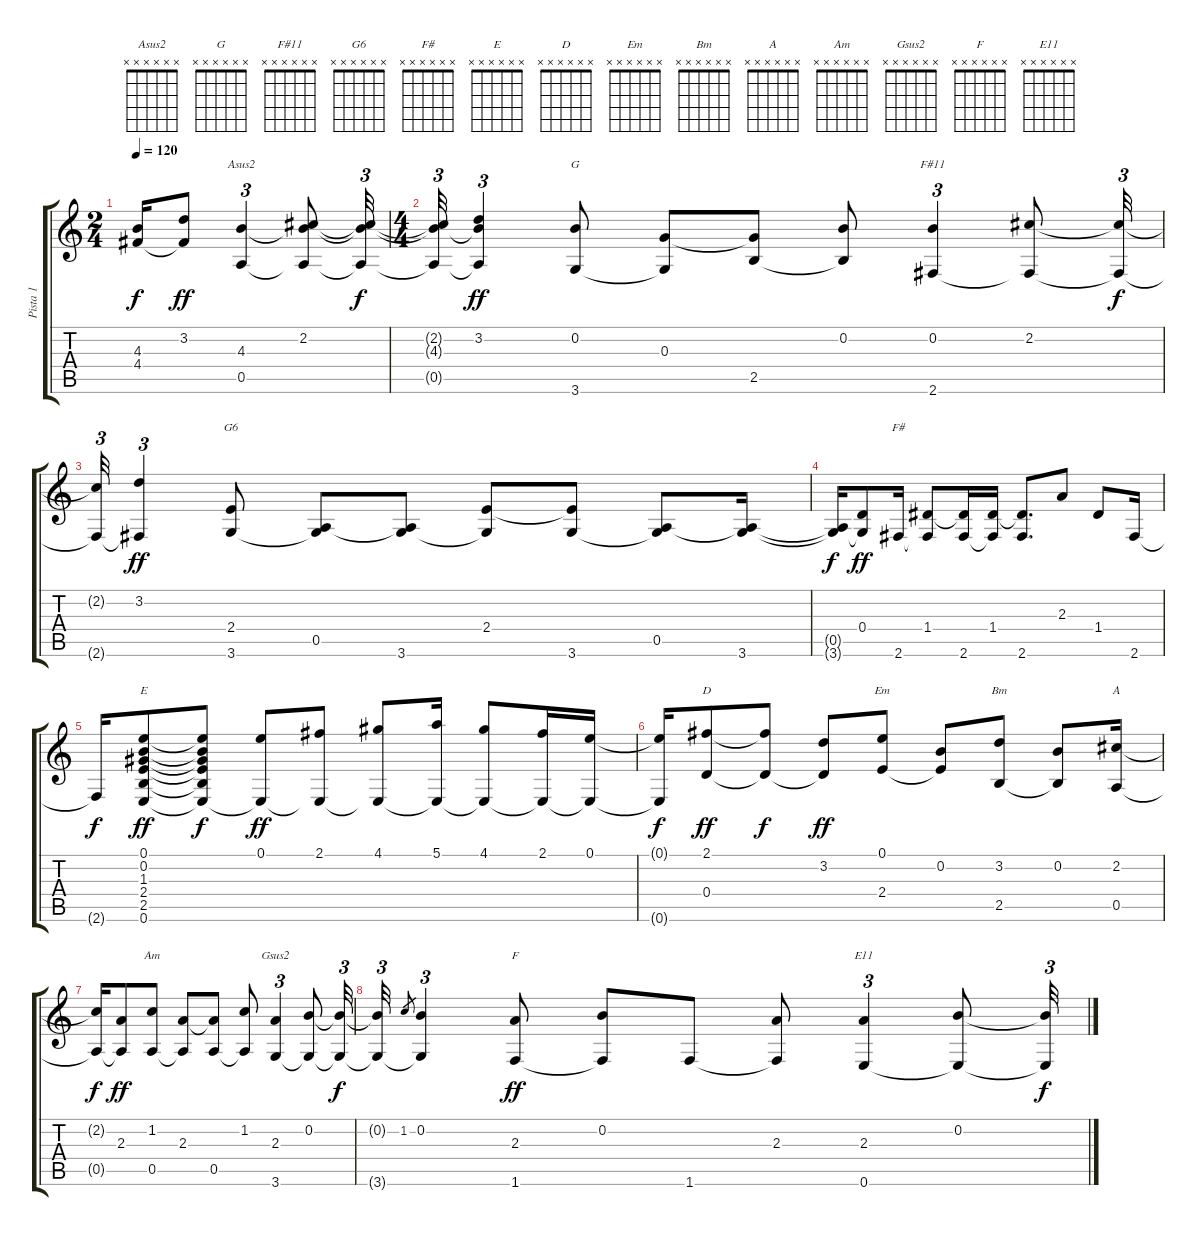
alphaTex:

\track ("Pista 1" "Pista 1") {instrument acousticguitarnylon}
\staff {score tabs}
\tuning (E4 B3 G3 D3 A2 E2) {hide}
\chord ("Asus2" x x x x x x)
\chord ("G" x x x x x x)
\chord ("F#11" x x x x x x)
\chord ("G6" x x x x x x)
\chord ("F#" x x x x x x)
\chord ("E" x x x x x x)
\chord ("D" x x x x x x)
\chord ("Em" x x x x x x)
\chord ("Bm" x x x x x x)
\chord ("A" x x x x x x)
\chord ("Am" x x x x x x)
\chord ("Gsus2" x x x x x x)
\chord ("F" x x x x x x)
\chord ("E11" x x x x x x)
\ts (2 4)
\tempo 120
\clef g2
\ks c
(4.3{t} 4.4{t}).16{dy f} (3.2 4.4{t}).8{dy ff} (4.3 0.5).4{tu (3 2) ch "Asus2"} (2.2 4.3{t} 0.5{t}).8 (2.2{t} 4.3{t} 0.5{t}).32{tu (3 2) dy f} |
\ts (4 4)
(2.2{t} 4.3{t} 0.5{t}).32{tu (3 2)} (3.2 4.3{t} 0.5{t}).4{tu (3 2) dy ff} (0.2 3.6).8{ch "G"} (0.3 3.6{t}).8 (0.3{t} 2.5).8 (0.2 2.5{t}).8 (0.2 2.6).4{tu (3 2) ch "F#11"} (2.2 2.6{t}).8 (2.2{t} 2.6{t}).32{tu (3 2) dy f} |
(2.2{t} 2.6{t}).32{tu (3 2)} (3.2 2.6{t}).4{tu (3 2) dy ff} (2.4 3.6).8{ch "G6"} (0.5 3.6{t}).8 (0.5{t} 3.6).8 (2.4 3.6{t}).8 (2.4{t} 3.6).8 (0.5 3.6{t}).8 (0.5{t} 3.6).16 |
(0.5{t} 3.6{t}).16{dy f} (0.4 3.6{t}).8{dy ff} 2.6.16{ch "F#"} (1.4 2.6{t}).8 (1.4{t} 2.6).16 (1.4 2.6{t}).16 (1.4{t} 2.6).8{d} 2.3.8 1.4.8 2.6.16 |
2.6{t}.16{dy f} (0.1 0.2 1.3 2.4 2.5 0.6).8{ch "E" dy ff} (0.1{t} 0.2{t} 1.3{t} 2.4{t} 2.5{t} 0.6{t}).8{dy f} (0.1 0.6{t}).8{dy ff} (2.1 0.6{t}).8 (4.1 0.6{t}).8 (5.1 0.6{t}).16 (4.1 0.6{t}).8 (2.1 0.6{t}).16 (0.1 0.6{t}).16 |
(0.1{t} 0.6{t}).16{dy f} (2.1 0.4).8{ch "D" dy ff} (2.1{t} 0.4{t}).8{dy f} (3.2 0.4{t}).8{dy ff} (0.1 2.4).8{ch "Em"} (0.2 2.4{t}).8 (3.2 2.5).8{ch "Bm"} (0.2 2.5{t}).8 (2.2 0.5).16{ch "A"} |
(2.2{t} 0.5{t}).16{dy f} (2.3 0.5{t}).8{dy ff} (1.2 0.5).8{ch "Am"} (2.3 0.5{t}).8 (2.3{t} 0.5).8 (1.2 0.5{t}).8 (2.3 3.6).4{tu (3 2) ch "Gsus2"} (0.2 3.6{t}).8 (0.2{t} 3.6{t}).32{tu (3 2) dy f} |
(0.2{t} 3.6{t}).32{tu (3 2)} 1.2.8{gr} (0.2 3.6{t}).4{tu (3 2)} (2.3 1.6).8{ch "F" dy ff} (0.2 1.6{t}).8 1.6.8 (2.3 1.6{t}).8 (2.3 0.6).4{tu (3 2) ch "E11"} (0.2 0.6{t}).8 (0.2{t} 0.6{t}).32{tu (3 2) dy f}
